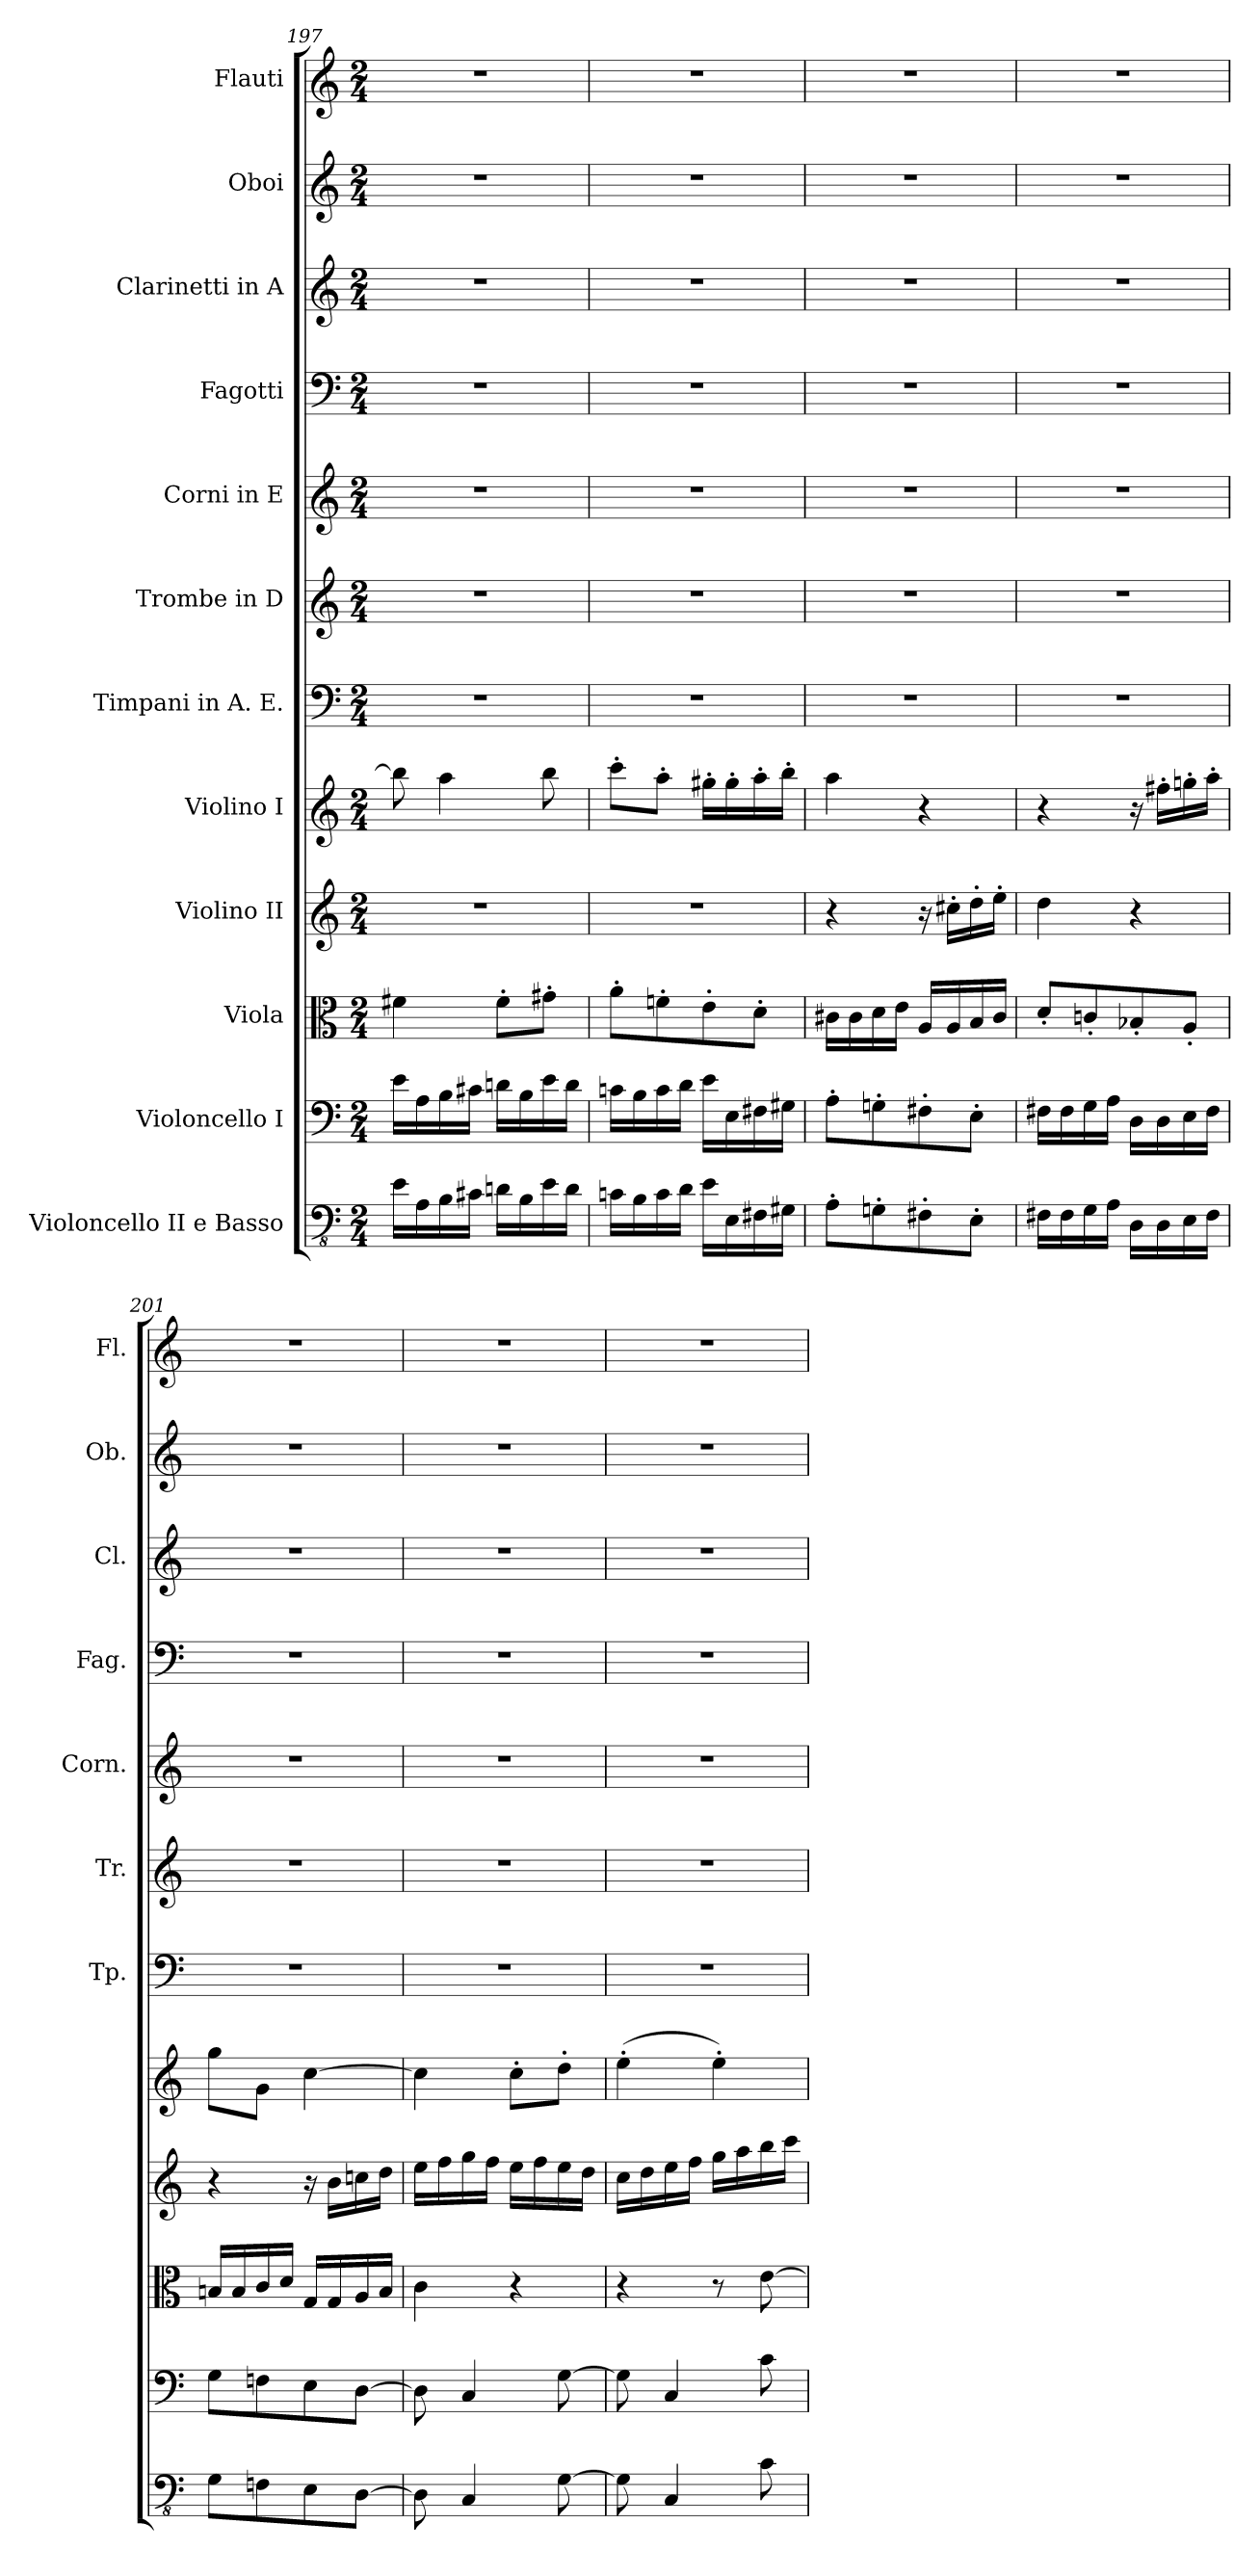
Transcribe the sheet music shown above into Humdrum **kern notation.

**kern	**kern	**kern	**kern	**kern	**kern	**kern	**kern	**kern	**kern	**kern	**kern
*part12	*part11	*part10	*part9	*part8	*part7	*part6	*part5	*part4	*part3	*part2	*part1
*staff12	*staff11	*staff10	*staff9	*staff8	*staff7	*staff6	*staff5	*staff4	*staff3	*staff2	*staff1
*I"Violoncello II e Basso	*I"Violoncello I	*I"Viola	*I"Violino II	*I"Violino I	*I"Timpani in A. E.	*I"Trombe in D	*I"Corni in E	*I"Fagotti	*I"Clarinetti in A	*I"Oboi	*I"Flauti
*	*	*	*	*	*I'Tp.	*I'Tr.	*I'Corn.	*I'Fag.	*I'Cl.	*I'Ob.	*I'Fl.
*clefFv4	*clefF4	*clefC3	*clefG2	*clefG2	*clefF4	*clefG2	*clefG2	*clefF4	*clefG2	*clefG2	*clefG2
*	*	*	*	*	*	*ITrd-1c-2	*ITrd5c8	*	*ITrd2c3	*	*
*k[]	*k[]	*k[]	*k[]	*k[]	*k[]	*k[f#c#]	*k[f#c#g#d#]	*k[]	*k[f#c#g#]	*k[]	*k[]
*M2/4	*M2/4	*M2/4	*M2/4	*M2/4	*M2/4	*M2/4	*M2/4	*M2/4	*M2/4	*M2/4	*M2/4
=197	=197	=197	=197	=197	=197	=197	=197	=197	=197	=197	=197
16E\LL	16e\LL	4f#X\	2r	8bb\]	2r	2r	2r	2r	2r	2r	2r
16AA\	16A\	.	.	.	.	.	.	.	.	.	.
16BB\	16B\	.	.	4aa\	.	.	.	.	.	.	.
16C#X\JJ	16c#X\JJ	.	.	.	.	.	.	.	.	.	.
16Dn\LL	16dn\LL	8f#'\L	.	.	.	.	.	.	.	.	.
16BB\	16B\	.	.	.	.	.	.	.	.	.	.
16E\	16e\	8g#X'\J	.	8bb\	.	.	.	.	.	.	.
16D\JJ	16d\JJ	.	.	.	.	.	.	.	.	.	.
=198	=198	=198	=198	=198	=198	=198	=198	=198	=198	=198	=198
16Cn\LL	16cn\LL	8a'\L	2r	8ccc'\L	2r	2r	2r	2r	2r	2r	2r
16BB\	16B\	.	.	.	.	.	.	.	.	.	.
16C\	16c\	8fn'\	.	8aa'\J	.	.	.	.	.	.	.
16D\JJ	16d\JJ	.	.	.	.	.	.	.	.	.	.
16E\LL	16e\LL	8e'\	.	16gg#X'\LL	.	.	.	.	.	.	.
16EE\	16E\	.	.	16gg#'\	.	.	.	.	.	.	.
16FF#X\	16F#X\	8d'\J	.	16aa'\	.	.	.	.	.	.	.
16GG#X\JJ	16G#X\JJ	.	.	16bb'\JJ	.	.	.	.	.	.	.
=199	=199	=199	=199	=199	=199	=199	=199	=199	=199	=199	=199
8AA'\L	8A'\L	16c#X\LL	4r	4aa\	2r	2r	2r	2r	2r	2r	2r
.	.	16c#\	.	.	.	.	.	.	.	.	.
8GGn'\	8Gn'\	16d\	.	.	.	.	.	.	.	.	.
.	.	16e\JJ	.	.	.	.	.	.	.	.	.
8FF#X'\	8F#X'\	16A/LL	16r	4r	.	.	.	.	.	.	.
.	.	16A/	16cc#X'\LL	.	.	.	.	.	.	.	.
8EE'\J	8E'\J	16B/	16dd'\	.	.	.	.	.	.	.	.
.	.	16c#/JJ	16ee'\JJ	.	.	.	.	.	.	.	.
=200	=200	=200	=200	=200	=200	=200	=200	=200	=200	=200	=200
16FF#X\LL	16F#X\LL	8d'/L	4dd\	4r	2r	2r	2r	2r	2r	2r	2r
16FF#\	16F#\	.	.	.	.	.	.	.	.	.	.
16GG\	16G\	8cn'/	.	.	.	.	.	.	.	.	.
16AA\JJ	16A\JJ	.	.	.	.	.	.	.	.	.	.
16DD\LL	16D\LL	8B-X'/	4r	16r	.	.	.	.	.	.	.
16DD\	16D\	.	.	16ff#X'\LL	.	.	.	.	.	.	.
16EE\	16E\	8A'/J	.	16ggn'\	.	.	.	.	.	.	.
16FF#\JJ	16F#\JJ	.	.	16aa'\JJ	.	.	.	.	.	.	.
=201	=201	=201	=201	=201	=201	=201	=201	=201	=201	=201	=201
8GG\L	8G\L	16Bn/LL	4r	8gg\L	2r	2r	2r	2r	2r	2r	2r
.	.	16B/	.	.	.	.	.	.	.	.	.
8FFn\	8Fn\	16c/	.	8g\J	.	.	.	.	.	.	.
.	.	16d/JJ	.	.	.	.	.	.	.	.	.
8EE\	8E\	16G/LL	16r	[4cc\	.	.	.	.	.	.	.
.	.	16G/	16b\LL	.	.	.	.	.	.	.	.
[8DD\J	[8D\J	16A/	16ccn\	.	.	.	.	.	.	.	.
.	.	16B/JJ	16dd\JJ	.	.	.	.	.	.	.	.
=202	=202	=202	=202	=202	=202	=202	=202	=202	=202	=202	=202
8DD\]	8D\]	4c\	16ee\LL	4cc\]	2r	2r	2r	2r	2r	2r	2r
.	.	.	16ff\	.	.	.	.	.	.	.	.
4CC/	4C/	.	16gg\	.	.	.	.	.	.	.	.
.	.	.	16ff\JJ	.	.	.	.	.	.	.	.
.	.	4r	16ee\LL	8cc'\L	.	.	.	.	.	.	.
.	.	.	16ff\	.	.	.	.	.	.	.	.
[8GG\	[8G\	.	16ee\	8dd'\J	.	.	.	.	.	.	.
.	.	.	16dd\JJ	.	.	.	.	.	.	.	.
=203	=203	=203	=203	=203	=203	=203	=203	=203	=203	=203	=203
8GG\]	8G\]	4r	16cc\LL	(4ee'\	2r	2r	2r	2r	2r	2r	2r
.	.	.	16dd\	.	.	.	.	.	.	.	.
4CC/	4C/	.	16ee\	.	.	.	.	.	.	.	.
.	.	.	16ff\JJ	.	.	.	.	.	.	.	.
.	.	8r	16gg\LL	4ee'\)	.	.	.	.	.	.	.
.	.	.	16aa\	.	.	.	.	.	.	.	.
8C\	8c\	[8e\	16bb\	.	.	.	.	.	.	.	.
.	.	.	16ccc\JJ	.	.	.	.	.	.	.	.
=	=	=	=	=	=	=	=	=	=	=	=
*-	*-	*-	*-	*-	*-	*-	*-	*-	*-	*-	*-
